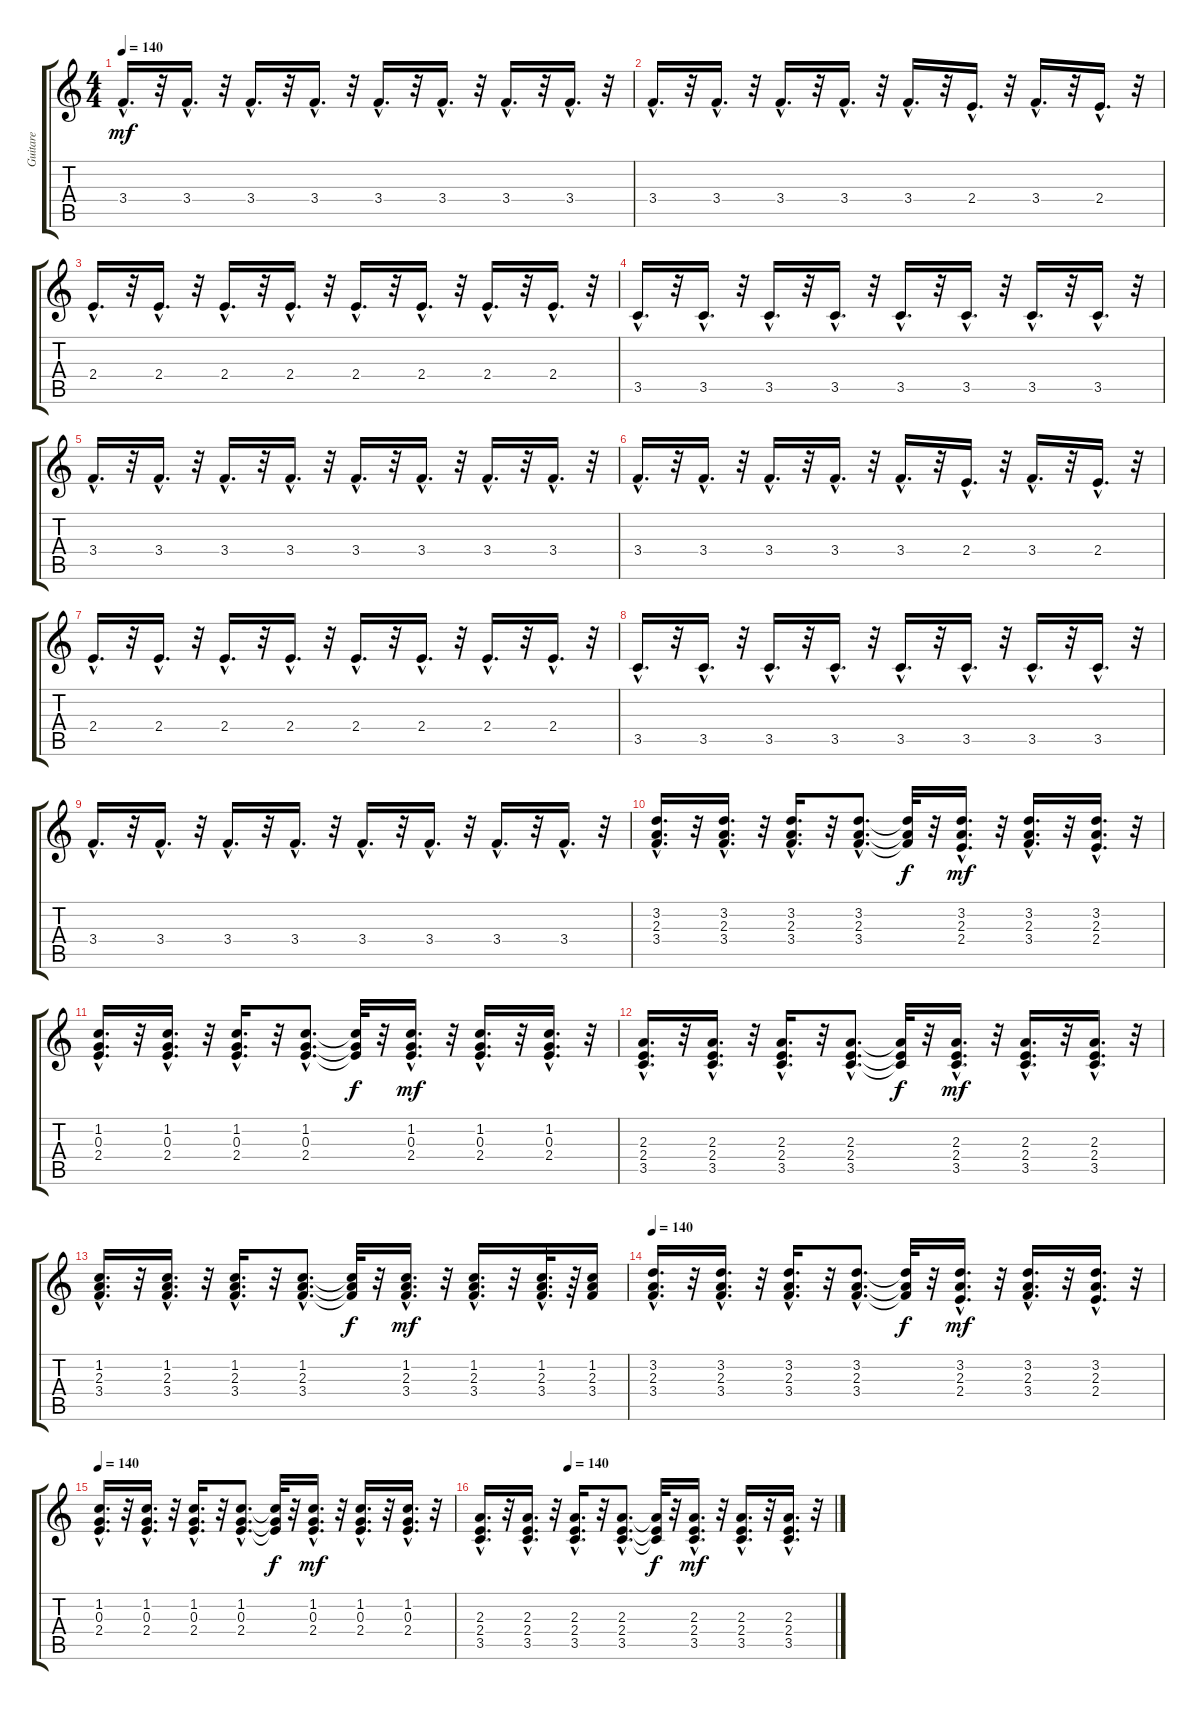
\track ("Guitare" "Guitare") {instrument acousticguitarnylon}
\staff {score tabs}
\tuning (E4 B3 G3 D3 A2 E2) {hide}
\ts (4 4)
\tempo 140
\clef g2
\ks c
3.4{hac}.16{d dy mf} r.32 3.4{hac}.16{d} r.32 3.4{hac}.16{d} r.32 3.4{hac}.16{d} r.32 3.4{hac}.16{d} r.32 3.4{hac}.16{d} r.32 3.4{hac}.16{d} r.32 3.4{hac}.16{d} r.32 |
3.4{hac}.16{d} r.32 3.4{hac}.16{d} r.32 3.4{hac}.16{d} r.32 3.4{hac}.16{d} r.32 3.4{hac}.16{d} r.32 2.4{hac}.16{d} r.32 3.4{hac}.16{d} r.32 2.4{hac}.16{d} r.32 |
2.4{hac}.16{d} r.32 2.4{hac}.16{d} r.32 2.4{hac}.16{d} r.32 2.4{hac}.16{d} r.32 2.4{hac}.16{d} r.32 2.4{hac}.16{d} r.32 2.4{hac}.16{d} r.32 2.4{hac}.16{d} r.32 |
3.5{hac}.16{d} r.32 3.5{hac}.16{d} r.32 3.5{hac}.16{d} r.32 3.5{hac}.16{d} r.32 3.5{hac}.16{d} r.32 3.5{hac}.16{d} r.32 3.5{hac}.16{d} r.32 3.5{hac}.16{d} r.32 |
3.4{hac}.16{d} r.32 3.4{hac}.16{d} r.32 3.4{hac}.16{d} r.32 3.4{hac}.16{d} r.32 3.4{hac}.16{d} r.32 3.4{hac}.16{d} r.32 3.4{hac}.16{d} r.32 3.4{hac}.16{d} r.32 |
3.4{hac}.16{d} r.32 3.4{hac}.16{d} r.32 3.4{hac}.16{d} r.32 3.4{hac}.16{d} r.32 3.4{hac}.16{d} r.32 2.4{hac}.16{d} r.32 3.4{hac}.16{d} r.32 2.4{hac}.16{d} r.32 |
2.4{hac}.16{d} r.32 2.4{hac}.16{d} r.32 2.4{hac}.16{d} r.32 2.4{hac}.16{d} r.32 2.4{hac}.16{d} r.32 2.4{hac}.16{d} r.32 2.4{hac}.16{d} r.32 2.4{hac}.16{d} r.32 |
3.5{hac}.16{d} r.32 3.5{hac}.16{d} r.32 3.5{hac}.16{d} r.32 3.5{hac}.16{d} r.32 3.5{hac}.16{d} r.32 3.5{hac}.16{d} r.32 3.5{hac}.16{d} r.32 3.5{hac}.16{d} r.32 |
3.4{hac}.16{d} r.32 3.4{hac}.16{d} r.32 3.4{hac}.16{d} r.32 3.4{hac}.16{d} r.32 3.4{hac}.16{d} r.32 3.4{hac}.16{d} r.32 3.4{hac}.16{d} r.32 3.4{hac}.16{d} r.32 |
(3.2{hac} 2.3{hac} 3.4{hac}).16{d} r.32 (3.2{hac} 2.3{hac} 3.4{hac}).16{d} r.32 (3.2{hac} 2.3{hac} 3.4{hac}).16{d} r.32 (3.2{hac} 2.3{hac} 3.4{hac}).8{d} (3.2{t} 2.3{t} 3.4{t}).32{dy f} r.32 (3.2{hac} 2.3{hac} 2.4{hac}).16{d dy mf} r.32 (3.2{hac} 2.3{hac} 3.4{hac}).16{d} r.32 (3.2{hac} 2.3{hac} 2.4{hac}).16{d} r.32 |
(1.2{hac} 0.3{hac} 2.4{hac}).16{d} r.32 (1.2{hac} 0.3{hac} 2.4{hac}).16{d} r.32 (1.2{hac} 0.3{hac} 2.4{hac}).16{d} r.32 (1.2{hac} 0.3{hac} 2.4{hac}).8{d} (1.2{t} 0.3{t} 2.4{t}).32{dy f} r.32 (1.2{hac} 0.3{hac} 2.4{hac}).16{d dy mf} r.32 (1.2{hac} 0.3{hac} 2.4{hac}).16{d} r.32 (1.2{hac} 0.3{hac} 2.4{hac}).16{d} r.32 |
(2.3{hac} 2.4{hac} 3.5{hac}).16{d} r.32 (2.3{hac} 2.4{hac} 3.5{hac}).16{d} r.32 (2.3{hac} 2.4{hac} 3.5{hac}).16{d} r.32 (2.3{hac} 2.4{hac} 3.5{hac}).8{d} (2.3{t} 2.4{t} 3.5{t}).32{dy f} r.32 (2.3{hac} 2.4{hac} 3.5{hac}).16{d dy mf} r.32 (2.3{hac} 2.4{hac} 3.5{hac}).16{d} r.32 (2.3{hac} 2.4{hac} 3.5{hac}).16{d} r.32 |
(1.2{hac} 2.3{hac} 3.4{hac}).16{d} r.32 (1.2{hac} 2.3{hac} 3.4{hac}).16{d} r.32 (1.2{hac} 2.3{hac} 3.4{hac}).16{d} r.32 (1.2{hac} 2.3{hac} 3.4{hac}).8{d} (1.2{t} 2.3{t} 3.4{t}).32{dy f} r.32 (1.2{hac} 2.3{hac} 3.4{hac}).16{d dy mf} r.32 (1.2{hac} 2.3{hac} 3.4{hac}).16{d} r.32 (1.2{hac} 2.3{hac} 3.4{hac}).32{d} r.64 (1.2 2.3 3.4).16 |
\tempo 140
(3.2{hac} 2.3{hac} 3.4{hac}).16{d} r.32 (3.2{hac} 2.3{hac} 3.4{hac}).16{d} r.32 (3.2{hac} 2.3{hac} 3.4{hac}).16{d} r.32 (3.2{hac} 2.3{hac} 3.4{hac}).8{d} (3.2{t} 2.3{t} 3.4{t}).32{dy f} r.32 (3.2{hac} 2.3{hac} 2.4{hac}).16{d dy mf} r.32 (3.2{hac} 2.3{hac} 3.4{hac}).16{d} r.32 (3.2{hac} 2.3{hac} 2.4{hac}).16{d} r.32 |
\tempo 140
(1.2{hac} 0.3{hac} 2.4{hac}).16{d} r.32 (1.2{hac} 0.3{hac} 2.4{hac}).16{d} r.32 (1.2{hac} 0.3{hac} 2.4{hac}).16{d} r.32 (1.2{hac} 0.3{hac} 2.4{hac}).8{d} (1.2{t} 0.3{t} 2.4{t}).32{dy f} r.32 (1.2{hac} 0.3{hac} 2.4{hac}).16{d dy mf} r.32 (1.2{hac} 0.3{hac} 2.4{hac}).16{d} r.32 (1.2{hac} 0.3{hac} 2.4{hac}).16{d} r.32 |
\tempo (140 0.25)
(2.3{hac} 2.4{hac} 3.5{hac}).16{d} r.32 (2.3{hac} 2.4{hac} 3.5{hac}).16{d} r.32 (2.3{hac} 2.4{hac} 3.5{hac}).16{d} r.32 (2.3{hac} 2.4{hac} 3.5{hac}).8{d} (2.3{t} 2.4{t} 3.5{t}).32{dy f} r.32 (2.3{hac} 2.4{hac} 3.5{hac}).16{d dy mf} r.32 (2.3{hac} 2.4{hac} 3.5{hac}).16{d} r.32 (2.3{hac} 2.4{hac} 3.5{hac}).16{d} r.32
